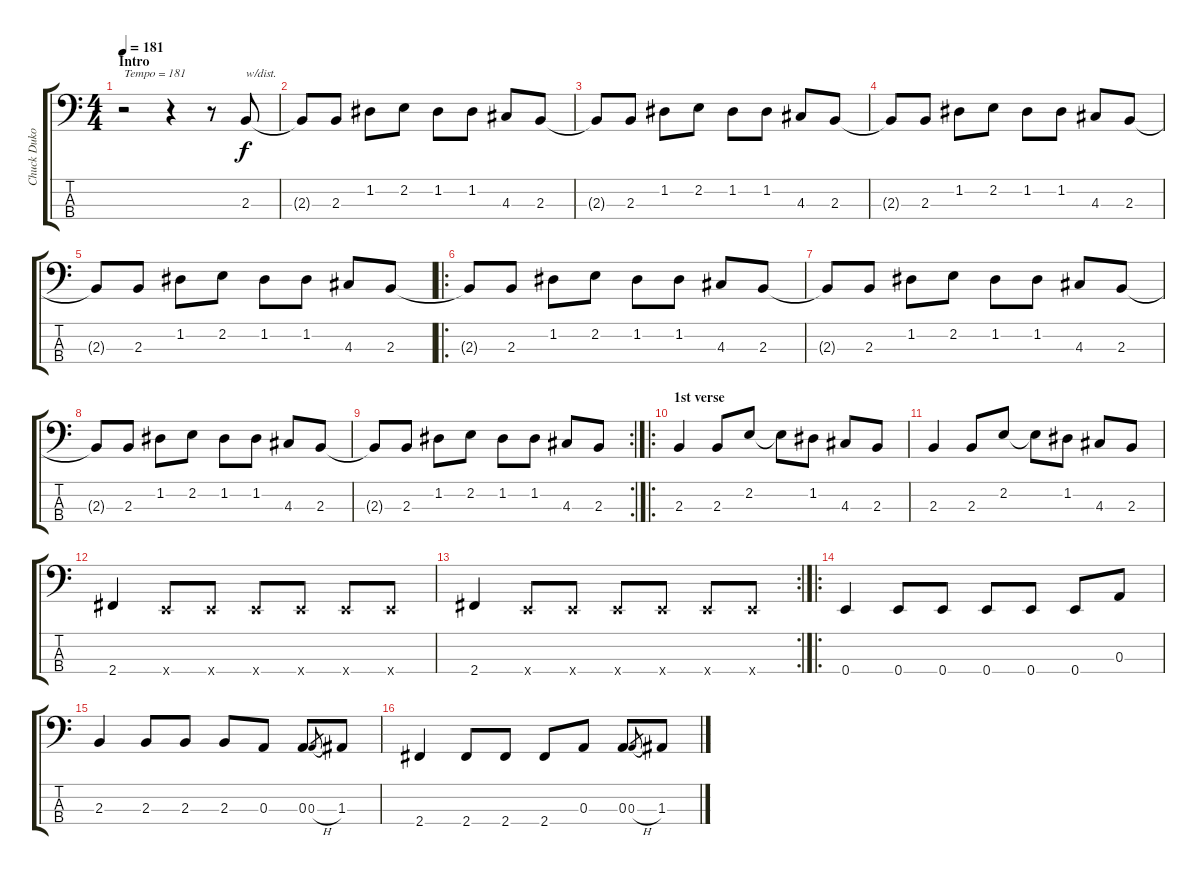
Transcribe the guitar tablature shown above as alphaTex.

\track ("Chuck Dukowski - Bass" "Chuck Duko") {instrument electricbasspick}
\staff {score tabs}
\tuning (G2 D2 A1 E1) {hide}
\ts (4 4)
\section ("" "Intro")
\tempo 181
\clef f4
\ks c
r.2{txt "Tempo = 181" dy f instrument electricbasspick} r.4 r.8 2.3.8{txt "w/dist."} |
2.3{t}.8 2.3.8 1.2.8 2.2.8 1.2.8 1.2.8 4.3.8 2.3.8 |
2.3{t}.8 2.3.8 1.2.8 2.2.8 1.2.8 1.2.8 4.3.8 2.3.8 |
2.3{t}.8 2.3.8 1.2.8 2.2.8 1.2.8 1.2.8 4.3.8 2.3.8 |
2.3{t}.8 2.3.8 1.2.8 2.2.8 1.2.8 1.2.8 4.3.8 2.3.8 |
\ro
2.3{t}.8 2.3.8 1.2.8 2.2.8 1.2.8 1.2.8 4.3.8 2.3.8 |
2.3{t}.8 2.3.8 1.2.8 2.2.8 1.2.8 1.2.8 4.3.8 2.3.8 |
2.3{t}.8 2.3.8 1.2.8 2.2.8 1.2.8 1.2.8 4.3.8 2.3.8 |
\rc 2
2.3{t}.8 2.3.8 1.2.8 2.2.8 1.2.8 1.2.8 4.3.8 2.3.8 |
\ro
\section ("" "1st verse")
2.3.4 2.3.8 2.2.8 2.2{t}.8 1.2.8 4.3.8 2.3.8 |
2.3.4 2.3.8 2.2.8 2.2{t}.8 1.2.8 4.3.8 2.3.8 |
2.4.4 0.4{x}.8 0.4{x}.8 0.4{x}.8 0.4{x}.8 0.4{x}.8 0.4{x}.8 |
\rc 2
2.4.4 0.4{x}.8 0.4{x}.8 0.4{x}.8 0.4{x}.8 0.4{x}.8 0.4{x}.8 |
\ro
0.4.4 0.4.8 0.4.8 0.4.8 0.4.8 0.4.8 0.3.8 |
2.3.4 2.3.8 2.3.8 2.3.8 0.3.8 0.3.8 0.3{h}.8{gr} 1.3.8 |
2.4.4 2.4.8 2.4.8 2.4.8 0.3.8 0.3.8 0.3{h}.8{gr} 1.3.8
